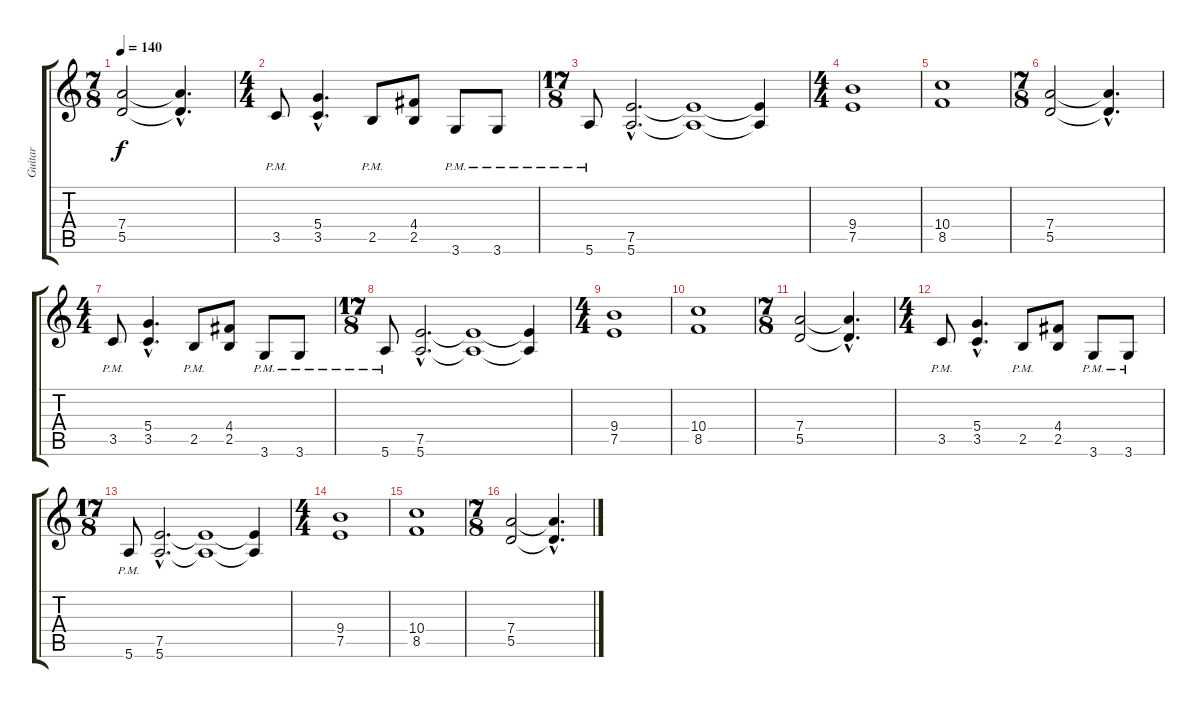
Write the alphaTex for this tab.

\track ("Guitar" "Guitar") {instrument distortionguitar}
\staff {score tabs}
\tuning (E4 B3 G3 D3 A2 E2) {hide}
\ts (7 8)
\tempo 140
\clef g2
\ks c
(7.4 5.5).2{dy f} (7.4{hac t} 5.5{hac t}).4{d} |
\ts (4 4)
3.5{pm}.8 (5.4{hac} 3.5{hac}).4{d} 2.5{pm}.8 (4.4 2.5).8 3.6{pm}.8 3.6{pm}.8 |
\ts (17 8)
5.6{pm}.8 (7.5{hac} 5.6{hac}).2{d} (7.5{t} 5.6{t}).1 (7.5{t} 5.6{t}).4 |
\ts (4 4)
(9.4 7.5).1 |
(10.4 8.5).1 |
\ts (7 8)
(7.4 5.5).2 (7.4{hac t} 5.5{hac t}).4{d} |
\ts (4 4)
3.5{pm}.8 (5.4{hac} 3.5{hac}).4{d} 2.5{pm}.8 (4.4 2.5).8 3.6{pm}.8 3.6{pm}.8 |
\ts (17 8)
5.6{pm}.8 (7.5{hac} 5.6{hac}).2{d} (7.5{t} 5.6{t}).1 (7.5{t} 5.6{t}).4 |
\ts (4 4)
(9.4 7.5).1 |
(10.4 8.5).1 |
\ts (7 8)
(7.4 5.5).2 (7.4{hac t} 5.5{hac t}).4{d} |
\ts (4 4)
3.5{pm}.8 (5.4{hac} 3.5{hac}).4{d} 2.5{pm}.8 (4.4 2.5).8 3.6{pm}.8 3.6{pm}.8 |
\ts (17 8)
5.6{pm}.8 (7.5{hac} 5.6{hac}).2{d} (7.5{t} 5.6{t}).1 (7.5{t} 5.6{t}).4 |
\ts (4 4)
(9.4 7.5).1 |
(10.4 8.5).1 |
\ts (7 8)
(7.4 5.5).2 (7.4{hac t} 5.5{hac t}).4{d}
